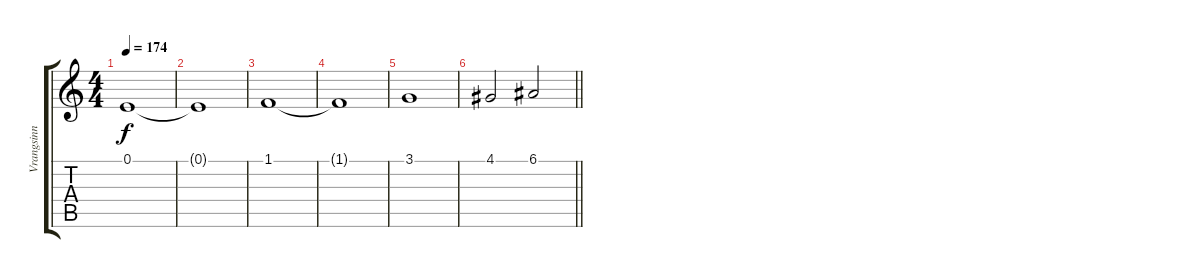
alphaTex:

\track ("Vrangsinn - Synth" "Vrangsinn ") {instrument synthstrings2}
\staff {score tabs}
\tuning (E4 B3 G3 D3 A2 E2) {hide}
\ts (4 4)
\tempo 174
\clef g2
\ks c
0.1.1{dy f} |
0.1{t}.1 |
1.1.1 |
1.1{t}.1 |
3.1.1 |
\barLineRight lightlight
4.1.2 6.1.2
